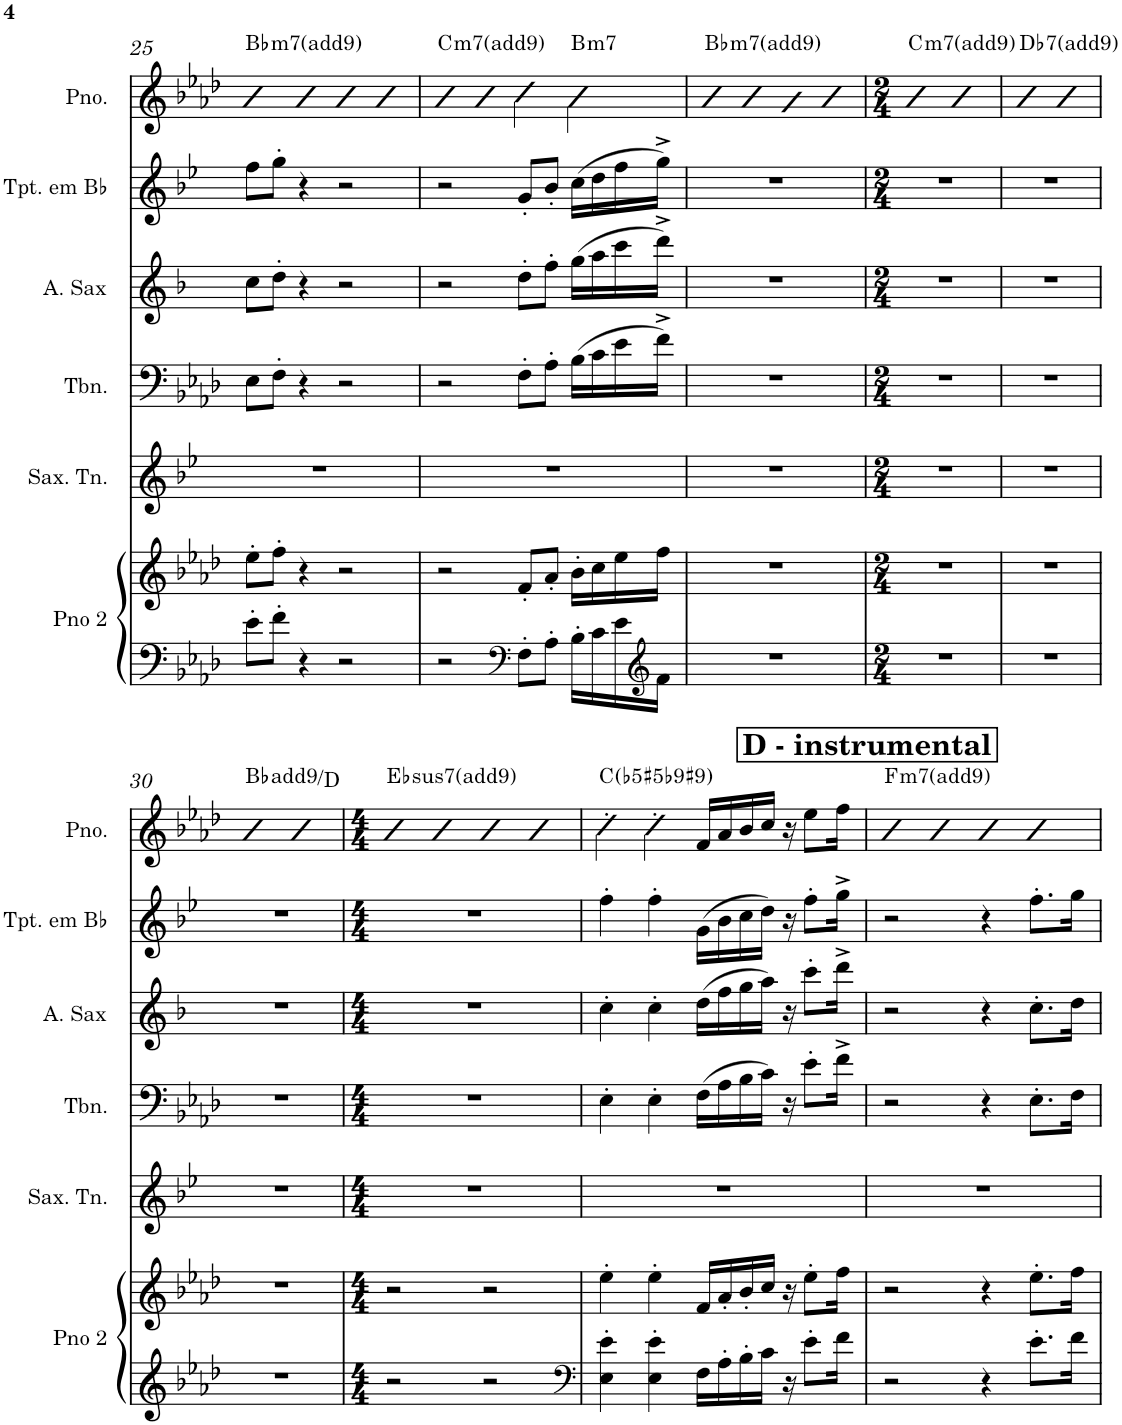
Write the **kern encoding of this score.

**kern	**kern	**kern	**kern	**kern	**kern	**kern	**harte
*part6	*part6	*part5	*part4	*part3	*part2	*part1	*part1
*staff7	*staff6	*staff5	*staff4	*staff3	*staff2	*staff1	*
*I"Piano 2	*	*I"Saxofone Tenor	*I"Trombone	*I"Alto Saxophone	*I"Trompete em Bb	*I"Piano	*
*I'Pno 2	*	*I'Sax. Tn.	*I'Tbn.	*I'A. Sax	*I'Tpt. em Bb	*I'Pno.	*
!!LO:PB:g=z
*clefF4	*clefG2	*clefG2	*clefF4	*clefG2	*clefG2	*clefG2	*
*	*	*Trd8c14	*	*Trd5c9	*Trd1c2	*	*
*k[b-e-a-d-]	*k[b-e-a-d-]	*k[b-e-]	*k[b-e-a-d-]	*k[b-]	*k[b-e-]	*k[b-e-a-d-]	*
*M4/4	*M4/4	*M4/4	*M4/4	*M4/4	*M4/4	*M4/4	*
=25	=25	=25	=25	=25	=25	=25	=25
!	!	!	!	!	!	!	!LO:H:kt=m7
8e-'\L	8ee-'\L	1r	8E-\L	8cc\L	8ff\L	4b-	Bb:min7(9)
8f'\J	8ff'\J	.	8F'\J	8dd'\J	8gg'\J	.	.
4r	4r	.	4r	4r	4r	4b-	.
2r	2r	.	2r	2r	2r	4b-	.
.	.	.	.	.	.	4b-	.
=26	=26	=26	=26	=26	=26	=26	=26
!	!	!	!	!	!	!	!LO:H:kt=m7
2r	2r	1r	2r	2r	2r	4b-	C:min7(9)
.	.	.	.	.	.	4b-	.
*clefF4	*	*	*	*	*	*	*
8F'\L	8f'/L	.	8F'\L	8dd'\L	8g'/L	4cc\	.
8A-'\J	8a-'/J	.	8A-'\J	8ff'\J	8b-'/J	.	.
!	!	!	!	!	!	!	!LO:H:kt=m7
16B-'\LL	16b-'\LL	.	(>16B-\LL	(>16gg\LL	(>16cc\LL	4b-\	B:min7
16c\	16cc\	.	16c\	16aa\	16dd\	.	.
16e-\	16ee-\	.	16e-\	16ccc\	16ff\	.	.
*clefG2	*	*	*	*	*	*	*
16f\JJ	16ff\JJ	.	16f^\JJ)	16ddd^\JJ)	16gg^\JJ)	.	.
=27	=27	=27	=27	=27	=27	=27	=27
!	!	!	!	!	!	!	!LO:H:kt=m7
1r	1r	1r	1r	1r	1r	4b-	Bb:min7(9)
.	.	.	.	.	.	4b-	.
.	.	.	.	.	.	4a-	.
.	.	.	.	.	.	4b-	.
=28	=28	=28	=28	=28	=28	=28	=28
*M2/4	*M2/4	*M2/4	*M2/4	*M2/4	*M2/4	*M2/4	*
!	!	!	!	!	!	!	!LO:H:kt=m7
2r	2r	2r	2r	2r	2r	4b-	C:min7(9)
.	.	.	.	.	.	4b-	.
=29	=29	=29	=29	=29	=29	=29	=29
!	!	!	!	!	!	!	!LO:H:kt=7
2r	2r	2r	2r	2r	2r	4b-	Db:7(9)
.	.	.	.	.	.	4b-	.
!!LO:LB:g=z
=30	=30	=30	=30	=30	=30	=30	=30
2r	2r	2r	2r	2r	2r	4b-	Bb:maj(9)/3
.	.	.	.	.	.	4b-	.
=31	=31	=31	=31	=31	=31	=31	=31
*M4/4	*M4/4	*M4/4	*M4/4	*M4/4	*M4/4	*M4/4	*
!	!	!	!	!	!	!	!LO:H:kt=7
2r	2r	1r	1r	1r	1r	4b-	Eb:maj(9)
.	.	.	.	.	.	4b-	.
2r	2r	.	.	.	.	4b-	.
.	.	.	.	.	.	4b-	.
=32	=32	=32	=32	=32	=32	=32	=32
*clefF4	*	*	*	*	*	*	*
4E-\' 4e-\'	4ee-'\	1r	4E-'\	4cc'\	4ff'\	4cc'\	C:(3,#5,b9,#9)
4E-\' 4e-\'	4ee-'\	.	4E-'\	4cc'\	4ff'\	4cc'\	.
16F\LL	16f/LL	.	(>16F\LL	(>16dd\LL	(>16g\LL	16f/LL	.
16A-'\	16a-'/	.	16A-\	16ff\	16b-\	16a-/	.
16B-'\	16b-'/	.	16B-\	16gg\	16cc\	16b-/	.
16c\JJ	16cc/JJ	.	16c\JJ)	16aa\JJ)	16dd\JJ)	16cc/JJ	.
16r	16r	.	16r	16r	16r	16r	.
8e-'\L	8ee-'\L	.	8e-'\L	8ccc'\L	8ff'\L	8ee-\L	.
16f\Jk	16ff\Jk	.	16f^\Jk	16ddd^\Jk	16gg^\Jk	16ff\Jk	.
!!LO:REH:place=s1:a:B:cj:fs=14:t=D - instrumental
=33	=33	=33	=33	=33	=33	=33	=33
!	!	!	!	!	!	!	!LO:H:kt=m7
2r	2r	1r	2r	2r	2r	4b-	F:min7(9)
.	.	.	.	.	.	4b-	.
4r	4r	.	4r	4r	4r	4b-	.
8.e-'\L	8.ee-'\L	.	8.E-'\L	8.cc'\L	8.ff'\L	4b-	.
16f\Jk	16ff\Jk	.	16F\Jk	16dd\Jk	16gg\Jk	.	.
=	=	=	=	=	=	=	=
*-	*-	*-	*-	*-	*-	*-	*-
